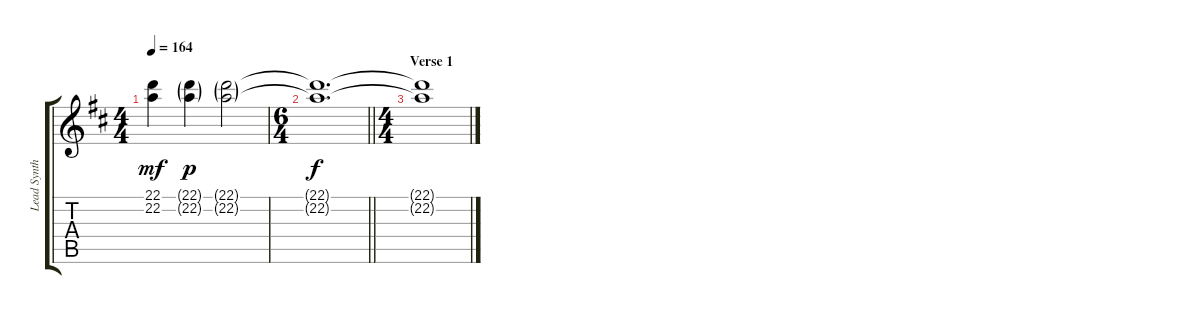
\track ("Lead Synth" "Lead Synth") {instrument pad3polysynth}
\staff {score tabs}
\tuning (E4 B3 G3 D3 A2 E2) {hide}
\ts (4 4)
\tempo 164
\clef g2
\ks bminor
(22.1 22.2).4{dy mf} (22.1{g} 22.2{g}).4{dy p} (22.1{g} 22.2{g}).2 |
\ts (6 4)
\barLineRight lightlight
(22.1{t} 22.2{t}).1{d dy f} |
\ts (4 4)
\section ("" "Verse 1")
(22.1{t} 22.2{t}).1
